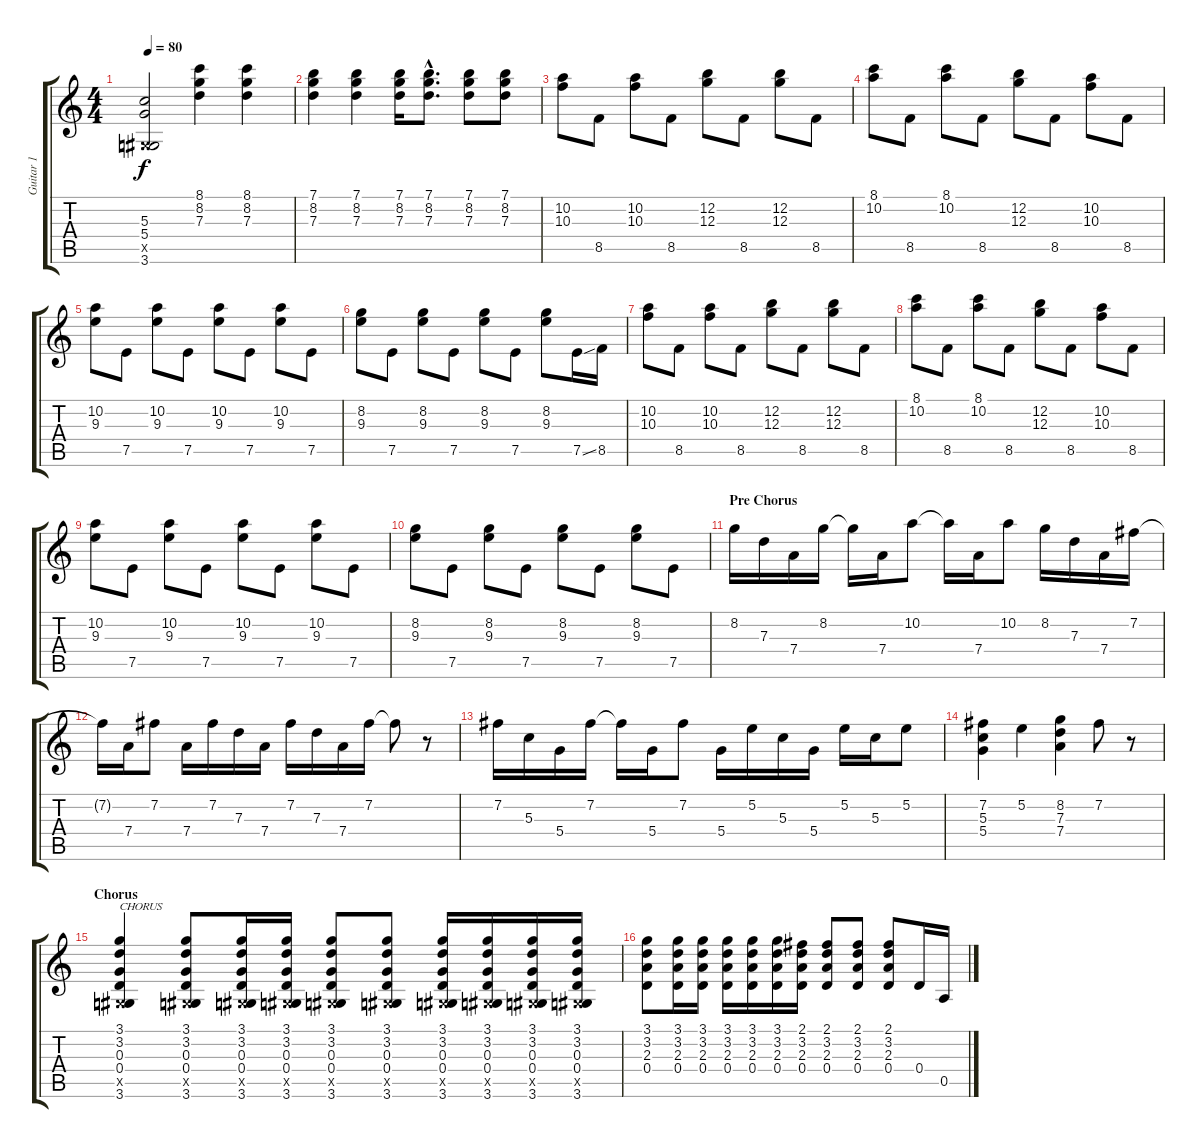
\track ("Guitar 1" "Guitar 1") {instrument distortionguitar}
\staff {score tabs}
\tuning (E4 B3 G3 D3 A2 E2) {hide}
\ts (4 4)
\tempo 80
\clef g2
\ks c
(5.3 5.4 -1.5{x} 3.6).2{dy f} (8.1 8.2 7.3).4 (8.1 8.2 7.3).4 |
(7.1 8.2 7.3).4 (7.1 8.2 7.3).4 (7.1 8.2 7.3).16 (7.1{hac} 8.2{hac} 7.3{hac}).8{d} (7.1 8.2 7.3).8 (7.1 8.2 7.3).8 |
(10.2 10.3).8 8.5.8 (10.2 10.3).8 8.5.8 (12.2 12.3).8 8.5.8 (12.2 12.3).8 8.5.8 |
(8.1 10.2).8 8.5.8 (8.1 10.2).8 8.5.8 (12.2 12.3).8 8.5.8 (10.2 10.3).8 8.5.8 |
(10.2 9.3).8 7.5.8 (10.2 9.3).8 7.5.8 (10.2 9.3).8 7.5.8 (10.2 9.3).8 7.5.8 |
(8.2 9.3).8 7.5.8 (8.2 9.3).8 7.5.8 (8.2 9.3).8 7.5.8 (8.2 9.3).8 7.5{ss}.16 8.5.16 |
(10.2 10.3).8 8.5.8 (10.2 10.3).8 8.5.8 (12.2 12.3).8 8.5.8 (12.2 12.3).8 8.5.8 |
(8.1 10.2).8 8.5.8 (8.1 10.2).8 8.5.8 (12.2 12.3).8 8.5.8 (10.2 10.3).8 8.5.8 |
(10.2 9.3).8 7.5.8 (10.2 9.3).8 7.5.8 (10.2 9.3).8 7.5.8 (10.2 9.3).8 7.5.8 |
(8.2 9.3).8 7.5.8 (8.2 9.3).8 7.5.8 (8.2 9.3).8 7.5.8 (8.2 9.3).8 7.5.8 |
\section ("" "Pre Chorus")
8.2.16 7.3.16 7.4.16 8.2.16 8.2{t}.16 7.4.16 10.2.8 10.2{t}.16 7.4.16 10.2.8 8.2.16 7.3.16 7.4.16 7.2.16 |
7.2{t}.16 7.4.16 7.2.8 7.4.16 7.2.16 7.3.16 7.4.16 7.2.16 7.3.16 7.4.16 7.2.16 7.2{t}.8 r.8 |
7.2.16 5.3.16 5.4.16 7.2.16 7.2{t}.16 5.4.16 7.2.8 5.4.16 5.2.16 5.3.16 5.4.16 5.2.16 5.3.16 5.2.8 |
(7.2 5.3 5.4).4 5.2.4 (8.2 7.3 7.4).4 7.2.8 r.8 |
\section ("" "Chorus")
(3.1 3.2 0.3 0.4 -1.5{x} 3.6).4{txt "CHORUS"} (3.1 3.2 0.3 0.4 -1.5{x} 3.6).8 (3.1 3.2 0.3 0.4 -1.5{x} 3.6).16 (3.1 3.2 0.3 0.4 -1.5{x} 3.6).16 (3.1 3.2 0.3 0.4 -1.5{x} 3.6).8 (3.1 3.2 0.3 0.4 -1.5{x} 3.6).8 (3.1 3.2 0.3 0.4 -1.5{x} 3.6).16 (3.1 3.2 0.3 0.4 -1.5{x} 3.6).16 (3.1 3.2 0.3 0.4 -1.5{x} 3.6).16 (3.1 3.2 0.3 0.4 -1.5{x} 3.6).16 |
(3.1 3.2 2.3 0.4).8 (3.1 3.2 2.3 0.4).16 (3.1 3.2 2.3 0.4).16 (3.1 3.2 2.3 0.4).16 (3.1 3.2 2.3 0.4).16 (3.1 3.2 2.3 0.4).16 (2.1 3.2 2.3 0.4).16 (2.1 3.2 2.3 0.4).8 (2.1 3.2 2.3 0.4).8 (2.1 3.2 2.3 0.4).8 0.4.16 0.5.16
